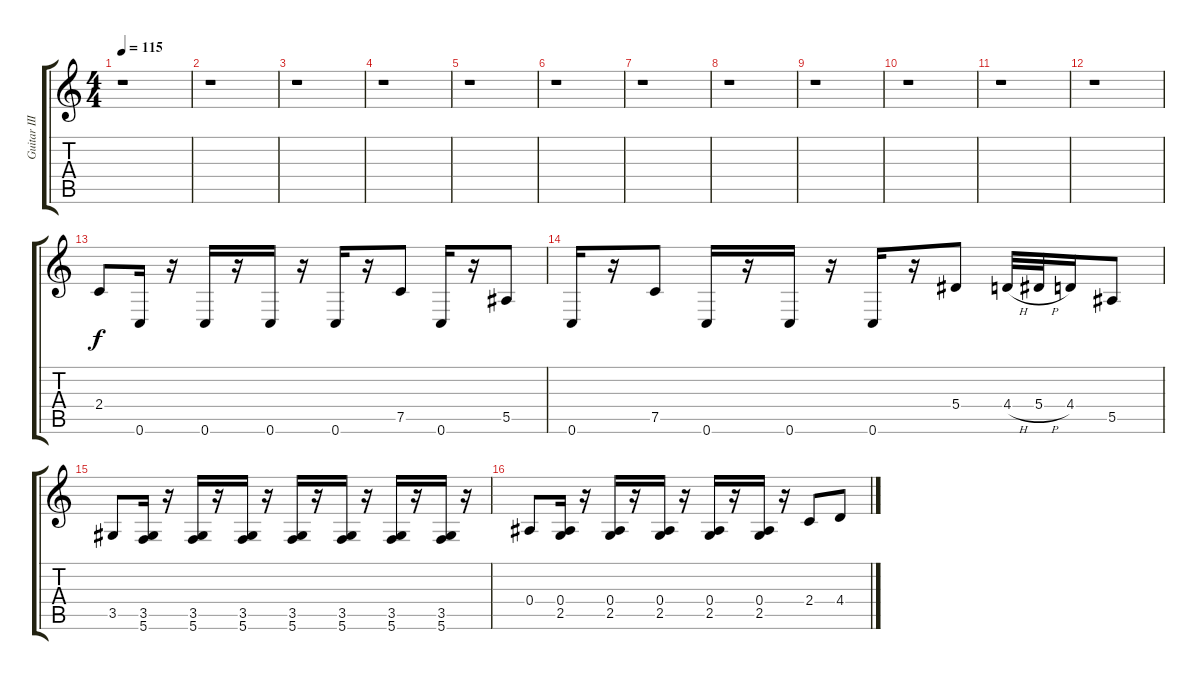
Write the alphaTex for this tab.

\track ("Guitar III" "Guitar III") {instrument distortionguitar}
\staff {score tabs}
\tuning (C4 G3 Eb3 Bb2 F2 C2) {hide}
\ts (4 4)
\tempo 115
\clef g2
\ks c
r.1{dy f} |
r.1 |
r.1 |
r.1 |
r.1 |
r.1 |
r.1 |
r.1 |
r.1 |
r.1 |
r.1 |
r.1 |
2.4.8 0.6.16 r.16 0.6.16 r.16 0.6.16 r.16 0.6.16 r.16 7.5.8 0.6.16 r.16 5.5.8 |
0.6.16 r.16 7.5.8 0.6.16 r.16 0.6.16 r.16 0.6.16 r.16 5.4.8 4.4{h}.32 5.4{h}.32 4.4.16 5.5.8 |
3.5.8 (3.5 5.6).16 r.16 (3.5 5.6).16 r.16 (3.5 5.6).16 r.16 (3.5 5.6).16 r.16 (3.5 5.6).16 r.16 (3.5 5.6).16 r.16 (3.5 5.6).16 r.16 |
0.4.8 (0.4 2.5).16 r.16 (0.4 2.5).16 r.16 (0.4 2.5).16 r.16 (0.4 2.5).16 r.16 (0.4 2.5).16 r.16 2.4.8 4.4.8
